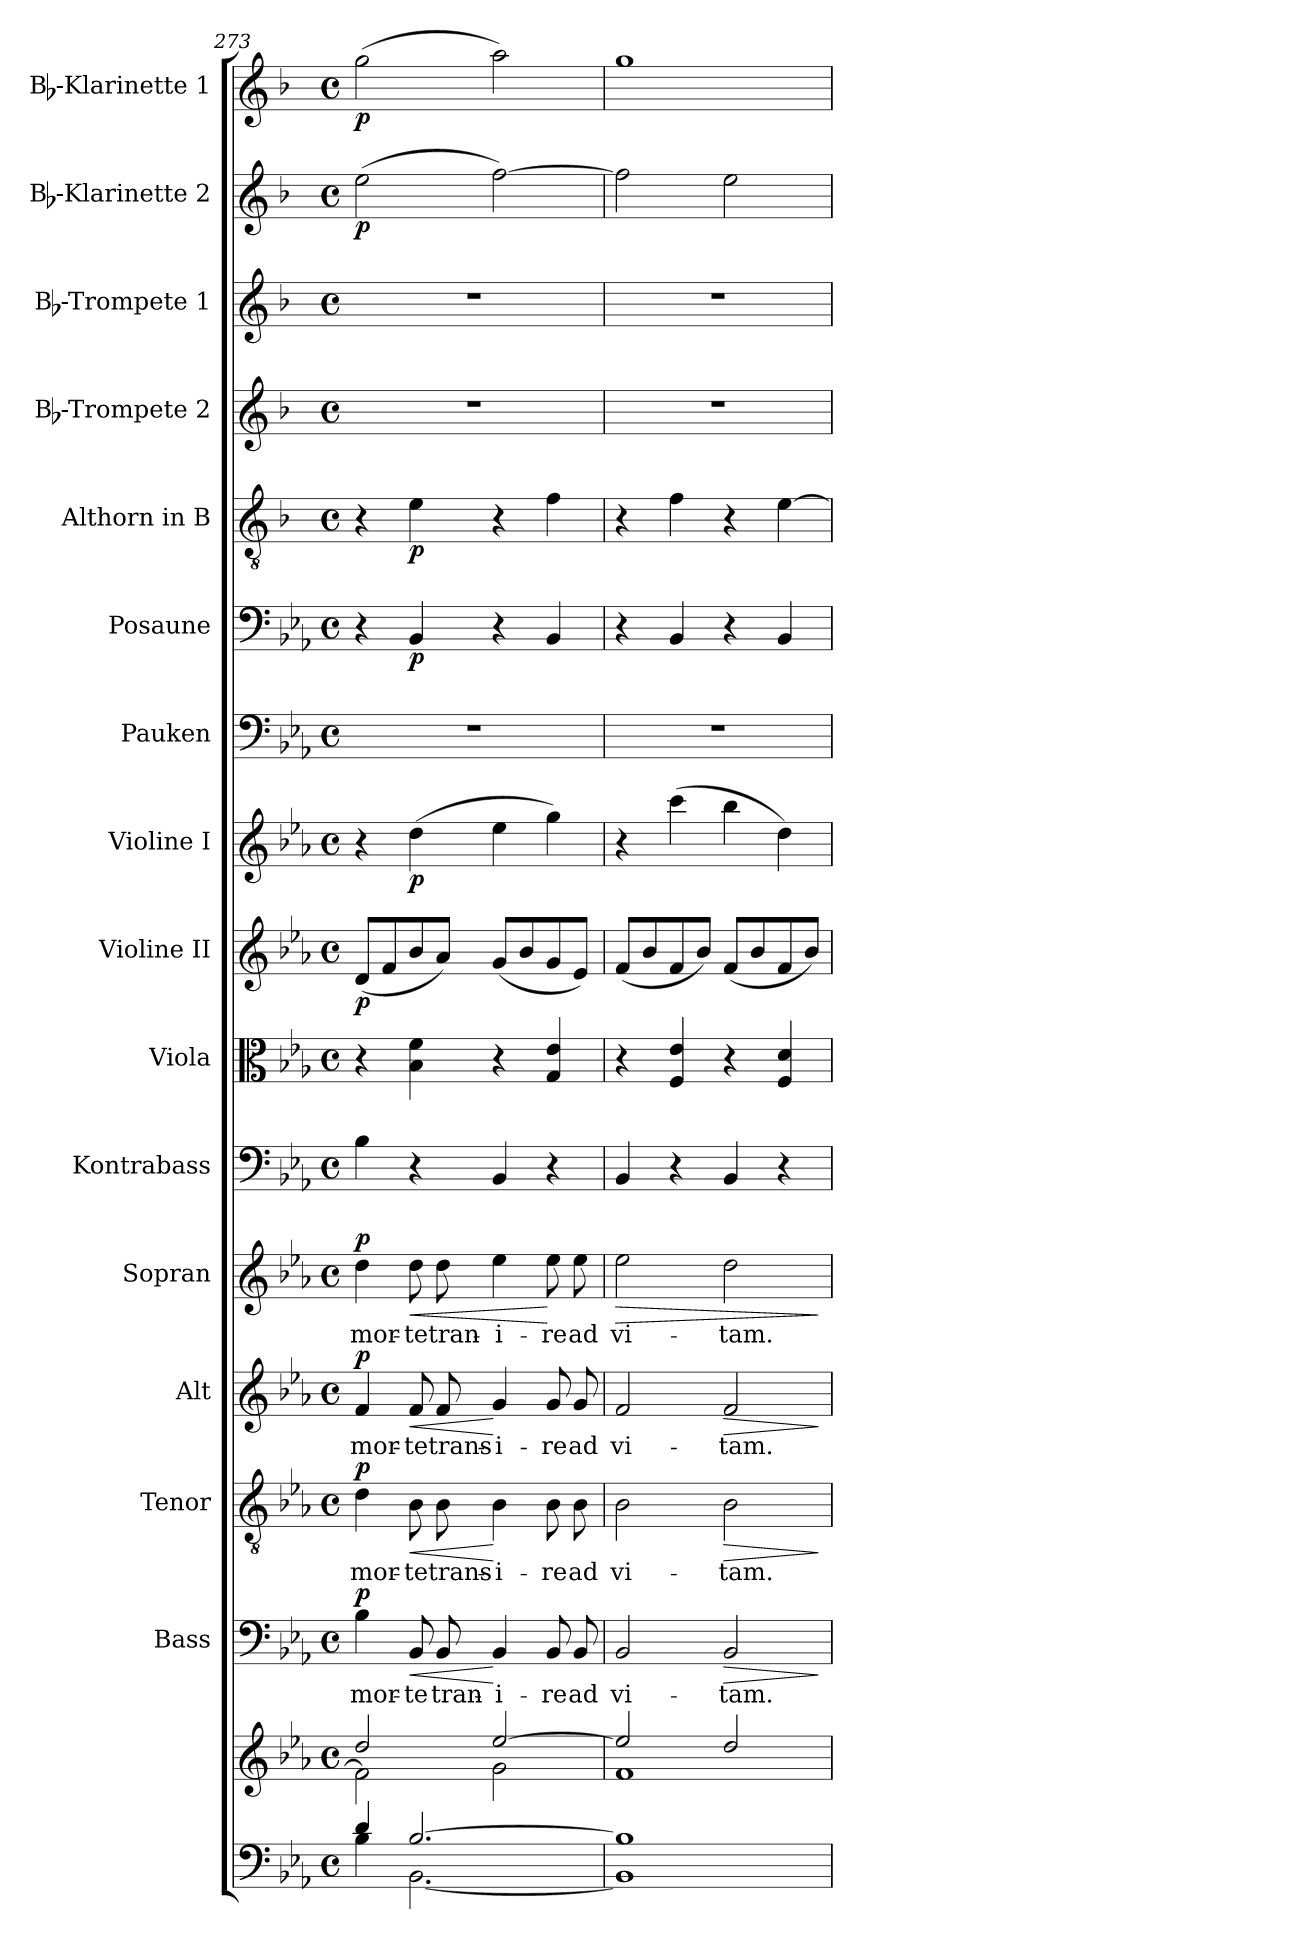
**kern	**kern	**kern	**text	**dynam	**kern	**text	**dynam	**kern	**text	**dynam	**kern	**text	**dynam	**kern	**kern	**kern	**dynam	**kern	**dynam	**kern	**kern	**dynam	**kern	**dynam	**kern	**kern	**kern	**dynam	**kern	**dynam
*part16	*part16	*part15	*part15	*part15	*part14	*part14	*part14	*part13	*part13	*part13	*part12	*part12	*part12	*part11	*part10	*part9	*part9	*part8	*part8	*part7	*part6	*part6	*part5	*part5	*part4	*part3	*part2	*part2	*part1	*part1
*staff17	*staff16	*staff15	*staff15	*staff15	*staff14	*staff14	*staff14	*staff13	*staff13	*staff13	*staff12	*staff12	*staff12	*staff11	*staff10	*staff9	*staff9	*staff8	*staff8	*staff7	*staff6	*staff6	*staff5	*staff5	*staff4	*staff3	*staff2	*staff2	*staff1	*staff1
*	*	*I"Bass	*	*	*I"Tenor	*	*	*I"Alt	*	*	*I"Sopran	*	*	*I"Kontrabass	*I"Viola	*I"Violine II	*	*I"Violine I	*	*I"Pauken	*I"Posaune	*	*I"Althorn in B	*	*I"Bb-Trompete 2	*I"Bb-Trompete 1	*I"Bb-Klarinette 2	*	*I"Bb-Klarinette 1	*
*	*	*I'B.	*	*	*I'T.	*	*	*I'A.	*	*	*I'S.	*	*	*I'Kb.	*I'Vla.	*I'Vl. II	*	*I'Vl. I	*	*I'Pk.	*I'Pos.	*	*	*	*I'Bb Trp. 2	*I'Bb Trp. 1	*I'Bb Kl. 2	*	*I'Bb Kl. 1	*
*clefF4	*clefG2	*clefF4	*	*	*clefGv2	*	*	*clefG2	*	*	*clefG2	*	*	*clefF4	*clefC3	*clefG2	*	*clefG2	*	*clefF4	*clefF4	*	*clefGv2	*	*clefG2	*clefG2	*clefG2	*	*clefG2	*
*	*	*	*	*	*	*	*	*	*	*	*	*	*	*ITrd7c12	*	*	*	*	*	*	*	*	*ITrd1c2	*	*ITrd1c2	*ITrd1c2	*ITrd1c2	*	*ITrd1c2	*
*k[b-e-a-]	*k[b-e-a-]	*k[b-e-a-]	*	*	*k[b-e-a-]	*	*	*k[b-e-a-]	*	*	*k[b-e-a-]	*	*	*k[b-e-a-]	*k[b-e-a-]	*k[b-e-a-]	*	*k[b-e-a-]	*	*k[b-e-a-]	*k[b-e-a-]	*	*k[b-e-a-]	*	*k[b-e-a-]	*k[b-e-a-]	*k[b-e-a-]	*	*k[b-e-a-]	*
*E-:	*E-:	*E-:	*	*	*E-:	*	*	*E-:	*	*	*E-:	*	*	*E-:	*E-:	*E-:	*	*E-:	*	*E-:	*E-:	*	*E-:	*	*E-:	*E-:	*E-:	*	*E-:	*
*M4/4	*M4/4	*M4/4	*	*	*M4/4	*	*	*M4/4	*	*	*M4/4	*	*	*M4/4	*M4/4	*M4/4	*	*M4/4	*	*M4/4	*M4/4	*	*M4/4	*	*M4/4	*M4/4	*M4/4	*	*M4/4	*
*met(c)	*met(c)	*met(c)	*	*	*met(c)	*	*	*met(c)	*	*	*met(c)	*	*	*met(c)	*met(c)	*met(c)	*	*met(c)	*	*met(c)	*met(c)	*	*met(c)	*	*met(c)	*met(c)	*met(c)	*	*met(c)	*
=273	=273	=273	=273	=273	=273	=273	=273	=273	=273	=273	=273	=273	=273	=273	=273	=273	=273	=273	=273	=273	=273	=273	=273	=273	=273	=273	=273	=273	=273	=273
*^	*^	*	*	*	*	*	*	*	*	*	*	*	*	*	*	*	*	*	*	*	*	*	*	*	*	*	*	*	*	*
!	!	!	!	!	!LO:LY:b	!LO:DY:a	!	!LO:LY:b	!LO:DY:a	!	!LO:LY:b	!LO:DY:a	!	!LO:LY:b	!LO:DY:a	!	!	!	!LO:DY:b	!	!	!	!	!	!	!	!	!	!	!LO:DY:b	!	!LO:DY:b
4d/	4B-\	2dd/	2f\]	4B-\	mor-	p	4d\	mor-	p	4f/	mor-	p	4dd\	mor-	p	4BB-\	4r	(<8d/L	p	4r	.	1r	4r	.	4r	.	1r	1r	(>2dd\	p	(>2ff\	p
.	.	.	.	.	.	.	.	.	.	.	.	.	.	.	.	.	.	8f/	.	.	.	.	.	.	.	.	.	.	.	.	.	.
!	!	!	!	!	!LO:LY:b	!LO:HP:b	!	!LO:LY:b	!LO:HP:b	!	!LO:LY:b	!LO:HP:b	!	!LO:LY:b	!LO:HP:b	!	!	!	!	!	!LO:DY:b	!	!	!LO:DY:b	!	!LO:DY:b	!	!	!	!	!	!
[>2.B-/	[<2.BB-\	.	.	8BB-/	-te	<	8B-\	-te	<	8f/	-te	<	8dd\	-te	<	4r	4B-\ 4f\	8b-/	.	(>4dd\	p	.	4BB-/	p	4d\	p	.	.	.	.	.	.
!	!	!	!	!	!LO:LY:b	!	!	!LO:LY:b	!	!	!LO:LY:b	!	!	!LO:LY:b	!	!	!	!	!	!	!	!	!	!	!	!	!	!	!	!	!	!
.	.	.	.	8BB-/	tran-	.	8B-\	trans-	.	8f/	trans-	.	8dd\	tran-	.	.	.	8a-/J)	.	.	.	.	.	.	.	.	.	.	.	.	.	.
!	!	!	!	!	!LO:LY:b	!	!	!LO:LY:b	!	!	!LO:LY:b	!	!	!LO:LY:b	!	!	!	!	!	!	!	!	!	!	!	!	!	!	!	!	!	!
.	.	[>2ee-/	2g\	4BB-/	-i-	[	4B-\	-i-	[	4g/	-i-	[	4ee-\	-i-	.	4BBB-/	4r	(<8g/L	.	4ee-\	.	.	4r	.	4r	.	.	.	[2ee-\)	.	2gg\)	.
.	.	.	.	.	.	.	.	.	.	.	.	.	.	.	.	.	.	8b-/	.	.	.	.	.	.	.	.	.	.	.	.	.	.
!	!	!	!	!	!LO:LY:b	!	!	!LO:LY:b	!	!	!LO:LY:b	!	!	!LO:LY:b	!	!	!	!	!	!	!	!	!	!	!	!	!	!	!	!	!	!
.	.	.	.	8BB-/	-re	.	8B-\	-re	.	8g/	-re	.	8ee-\	-re	[	4r	4G/ 4e-/	8g/	.	4gg\)	.	.	4BB-/	.	4e-\	.	.	.	.	.	.	.
!	!	!	!	!	!LO:LY:b	!	!	!LO:LY:b	!	!	!LO:LY:b	!	!	!LO:LY:b	!	!	!	!	!	!	!	!	!	!	!	!	!	!	!	!	!	!
.	.	.	.	8BB-/	ad	.	8B-\	ad	.	8g/	ad	.	8ee-\	ad	.	.	.	8e-/J)	.	.	.	.	.	.	.	.	.	.	.	.	.	.
=274	=274	=274	=274	=274	=274	=274	=274	=274	=274	=274	=274	=274	=274	=274	=274	=274	=274	=274	=274	=274	=274	=274	=274	=274	=274	=274	=274	=274	=274	=274	=274	=274
!	!	!	!	!	!LO:LY:b	!	!	!LO:LY:b	!	!	!LO:LY:b	!	!	!LO:LY:b	!LO:HP:b	!	!	!	!	!	!	!	!	!	!	!	!	!	!	!	!	!
1B-]	1BB-]	2ee-/]	1f	2BB-/	vi-	.	2B-\	vi-	.	2f/	vi-	.	2ee-\	vi-	>	4BBB-/	4r	(<8f/L	.	4r	.	1r	4r	.	4r	.	1r	1r	2ee-\]	.	1ff	.
.	.	.	.	.	.	.	.	.	.	.	.	.	.	.	.	.	.	8b-/	.	.	.	.	.	.	.	.	.	.	.	.	.	.
.	.	.	.	.	.	.	.	.	.	.	.	.	.	.	.	4r	4F/ 4e-/	8f/	.	(>4ccc\	.	.	4BB-/	.	4e-\	.	.	.	.	.	.	.
.	.	.	.	.	.	.	.	.	.	.	.	.	.	.	.	.	.	8b-/J)	.	.	.	.	.	.	.	.	.	.	.	.	.	.
!	!	!	!	!	!LO:LY:b	!LO:HP:b	!	!LO:LY:b	!LO:HP:b	!	!LO:LY:b	!LO:HP:b	!	!LO:LY:b	!	!	!	!	!	!	!	!	!	!	!	!	!	!	!	!	!	!
.	.	2dd/	.	2BB-/	-tam.	>	2B-\	-tam.	>	2f/	-tam.	>	2dd\	-tam.	.	4BBB-/	4r	(<8f/L	.	4bb-\	.	.	4r	.	4r	.	.	.	2dd\	.	.	.
.	.	.	.	.	.	.	.	.	.	.	.	.	.	.	.	.	.	8b-/	.	.	.	.	.	.	.	.	.	.	.	.	.	.
.	.	.	.	.	.	.	.	.	.	.	.	.	.	.	.	4r	4F/ 4d/	8f/	.	4dd\)	.	.	4BB-/	.	[4d\	.	.	.	.	.	.	.
.	.	.	.	.	.	.	.	.	.	.	.	.	.	.	.	.	.	8b-/J)	.	.	.	.	.	.	.	.	.	.	.	.	.	.
*v	*v	*	*	*	*	*	*	*	*	*	*	*	*	*	*	*	*	*	*	*	*	*	*	*	*	*	*	*	*	*	*	*
*	*v	*v	*	*	*	*	*	*	*	*	*	*	*	*	*	*	*	*	*	*	*	*	*	*	*	*	*	*	*	*	*
.	.	.	.	]	.	.	]	.	.	]	.	.	]	.	.	.	.	.	.	.	.	.	.	.	.	.	.	.	.	.
=	=	=	=	=	=	=	=	=	=	=	=	=	=	=	=	=	=	=	=	=	=	=	=	=	=	=	=	=	=	=
*-	*-	*-	*-	*-	*-	*-	*-	*-	*-	*-	*-	*-	*-	*-	*-	*-	*-	*-	*-	*-	*-	*-	*-	*-	*-	*-	*-	*-	*-	*-
